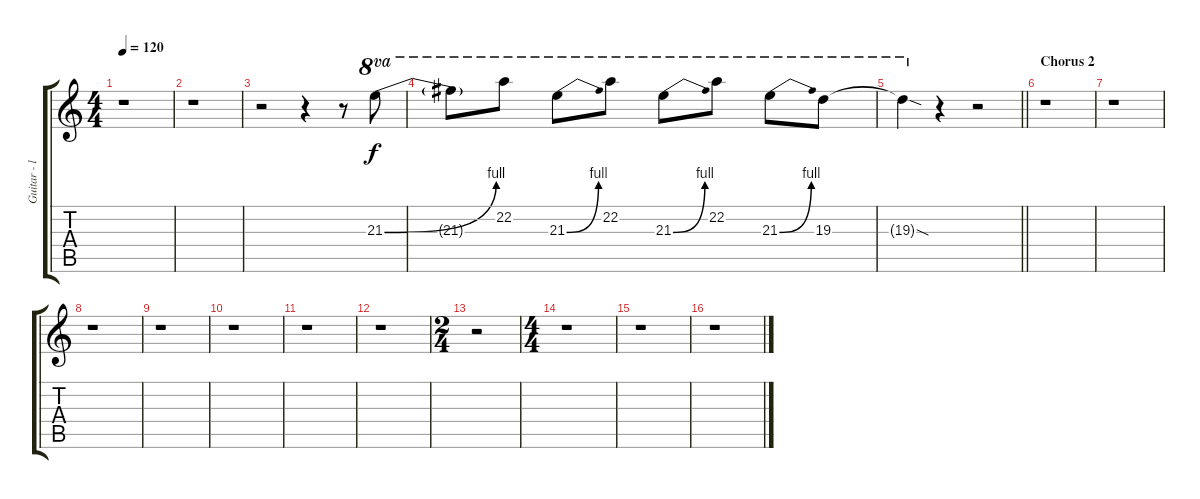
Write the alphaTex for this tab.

\track ("Guitar - lead fill" "Guitar - l") {instrument distortionguitar}
\staff {score tabs}
\tuning (E4 B3 G3 D3 A2 E2) {hide}
\ts (4 4)
\tempo 120
\clef g2
\ks c
r.1{dy f} |
r.1 |
r.2 r.4 r.8 21.3{be (bend 0 0 60 4)}.8{ot 8va} |
21.3{t}.8{ot 8va} 22.2.8{ot 8va} 21.3{be (bend 0 0 60 4)}.8{ot 8va} 22.2.8{ot 8va} 21.3{be (bend 0 0 60 4)}.8{ot 8va} 22.2.8{ot 8va} 21.3{be (bend 0 0 60 4)}.8{ot 8va} 19.3.8{ot 8va} |
\barLineRight lightlight
19.3{sod t}.4{ot 8va} r.4 r.2 |
\section ("" "Chorus 2")
r.1 |
r.1 |
r.1 |
r.1 |
r.1 |
r.1 |
r.1 |
\ts (2 4)
r.2 |
\ts (4 4)
r.1 |
r.1 |
r.1
